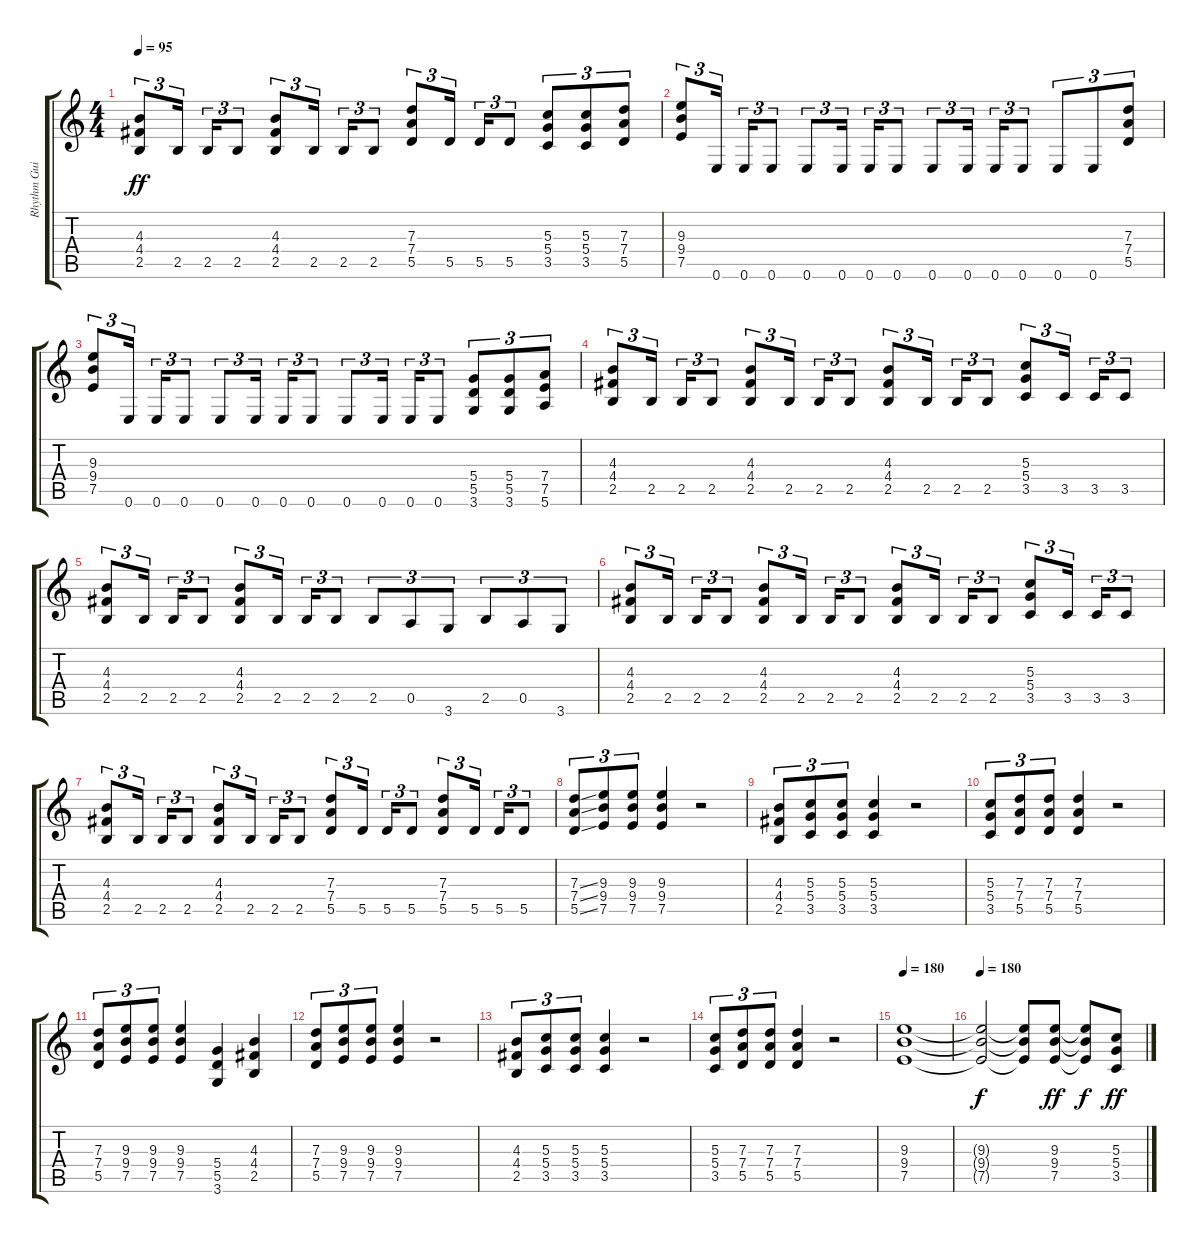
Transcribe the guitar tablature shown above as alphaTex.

\track ("Rhythm Guitar" "Rhythm Gui") {instrument overdrivenguitar}
\staff {score tabs}
\tuning (E4 B3 G3 D3 A2 E2) {hide}
\ts (4 4)
\tempo 95
\clef g2
\ks c
(4.3 4.4 2.5).8{tu (3 2) dy ff} 2.5.16{tu (3 2)} 2.5.16{tu (3 2)} 2.5.8{tu (3 2)} (4.3 4.4 2.5).8{tu (3 2)} 2.5.16{tu (3 2)} 2.5.16{tu (3 2)} 2.5.8{tu (3 2)} (7.3 7.4 5.5).8{tu (3 2)} 5.5.16{tu (3 2)} 5.5.16{tu (3 2)} 5.5.8{tu (3 2)} (5.3 5.4 3.5).8{tu (3 2)} (5.3 5.4 3.5).8{tu (3 2)} (7.3 7.4 5.5).8{tu (3 2)} |
(9.3 9.4 7.5).8{tu (3 2)} 0.6.16{tu (3 2)} 0.6.16{tu (3 2)} 0.6.8{tu (3 2)} 0.6.8{tu (3 2)} 0.6.16{tu (3 2)} 0.6.16{tu (3 2)} 0.6.8{tu (3 2)} 0.6.8{tu (3 2)} 0.6.16{tu (3 2)} 0.6.16{tu (3 2)} 0.6.8{tu (3 2)} 0.6.8{tu (3 2)} 0.6.8{tu (3 2)} (7.3 7.4 5.5).8{tu (3 2)} |
(9.3 9.4 7.5).8{tu (3 2)} 0.6.16{tu (3 2)} 0.6.16{tu (3 2)} 0.6.8{tu (3 2)} 0.6.8{tu (3 2)} 0.6.16{tu (3 2)} 0.6.16{tu (3 2)} 0.6.8{tu (3 2)} 0.6.8{tu (3 2)} 0.6.16{tu (3 2)} 0.6.16{tu (3 2)} 0.6.8{tu (3 2)} (5.4 5.5 3.6).8{tu (3 2)} (5.4 5.5 3.6).8{tu (3 2)} (7.4 7.5 5.6).8{tu (3 2)} |
(4.3 4.4 2.5).8{tu (3 2)} 2.5.16{tu (3 2)} 2.5.16{tu (3 2)} 2.5.8{tu (3 2)} (4.3 4.4 2.5).8{tu (3 2)} 2.5.16{tu (3 2)} 2.5.16{tu (3 2)} 2.5.8{tu (3 2)} (4.3 4.4 2.5).8{tu (3 2)} 2.5.16{tu (3 2)} 2.5.16{tu (3 2)} 2.5.8{tu (3 2)} (5.3 5.4 3.5).8{tu (3 2)} 3.5.16{tu (3 2)} 3.5.16{tu (3 2)} 3.5.8{tu (3 2)} |
(4.3 4.4 2.5).8{tu (3 2)} 2.5.16{tu (3 2)} 2.5.16{tu (3 2)} 2.5.8{tu (3 2)} (4.3 4.4 2.5).8{tu (3 2)} 2.5.16{tu (3 2)} 2.5.16{tu (3 2)} 2.5.8{tu (3 2)} 2.5.8{tu (3 2)} 0.5.8{tu (3 2)} 3.6.8{tu (3 2)} 2.5.8{tu (3 2)} 0.5.8{tu (3 2)} 3.6.8{tu (3 2)} |
(4.3 4.4 2.5).8{tu (3 2)} 2.5.16{tu (3 2)} 2.5.16{tu (3 2)} 2.5.8{tu (3 2)} (4.3 4.4 2.5).8{tu (3 2)} 2.5.16{tu (3 2)} 2.5.16{tu (3 2)} 2.5.8{tu (3 2)} (4.3 4.4 2.5).8{tu (3 2)} 2.5.16{tu (3 2)} 2.5.16{tu (3 2)} 2.5.8{tu (3 2)} (5.3 5.4 3.5).8{tu (3 2)} 3.5.16{tu (3 2)} 3.5.16{tu (3 2)} 3.5.8{tu (3 2)} |
(4.3 4.4 2.5).8{tu (3 2)} 2.5.16{tu (3 2)} 2.5.16{tu (3 2)} 2.5.8{tu (3 2)} (4.3 4.4 2.5).8{tu (3 2)} 2.5.16{tu (3 2)} 2.5.16{tu (3 2)} 2.5.8{tu (3 2)} (7.3 7.4 5.5).8{tu (3 2)} 5.5.16{tu (3 2)} 5.5.16{tu (3 2)} 5.5.8{tu (3 2)} (7.3 7.4 5.5).8{tu (3 2)} 5.5.16{tu (3 2)} 5.5.16{tu (3 2)} 5.5.8{tu (3 2)} |
(7.3{ss} 7.4{ss} 5.5{ss}).8{tu (3 2)} (9.3 9.4 7.5).8{tu (3 2)} (9.3 9.4 7.5).8{tu (3 2)} (9.3 9.4 7.5).4 r.2 |
(4.3 4.4 2.5).8{tu (3 2)} (5.3 5.4 3.5).8{tu (3 2)} (5.3 5.4 3.5).8{tu (3 2)} (5.3 5.4 3.5).4 r.2 |
(5.3 5.4 3.5).8{tu (3 2)} (7.3 7.4 5.5).8{tu (3 2)} (7.3 7.4 5.5).8{tu (3 2)} (7.3 7.4 5.5).4 r.2 |
(7.3 7.4 5.5).8{tu (3 2)} (9.3 9.4 7.5).8{tu (3 2)} (9.3 9.4 7.5).8{tu (3 2)} (9.3 9.4 7.5).4 (5.4 5.5 3.6).4 (4.3 4.4 2.5).4 |
(7.3 7.4 5.5).8{tu (3 2)} (9.3 9.4 7.5).8{tu (3 2)} (9.3 9.4 7.5).8{tu (3 2)} (9.3 9.4 7.5).4 r.2 |
(4.3 4.4 2.5).8{tu (3 2)} (5.3 5.4 3.5).8{tu (3 2)} (5.3 5.4 3.5).8{tu (3 2)} (5.3 5.4 3.5).4 r.2 |
(5.3 5.4 3.5).8{tu (3 2)} (7.3 7.4 5.5).8{tu (3 2)} (7.3 7.4 5.5).8{tu (3 2)} (7.3 7.4 5.5).4 r.2 |
\tempo 180
(9.3 9.4 7.5).1 |
\tempo 180
(9.3{t} 9.4{t} 7.5{t}).2{dy f} (9.3{t} 9.4{t} 7.5{t}).8 (9.3 9.4 7.5).8{dy ff} (9.3{t} 9.4{t} 7.5{t}).8{dy f} (5.3 5.4 3.5).8{dy ff}
